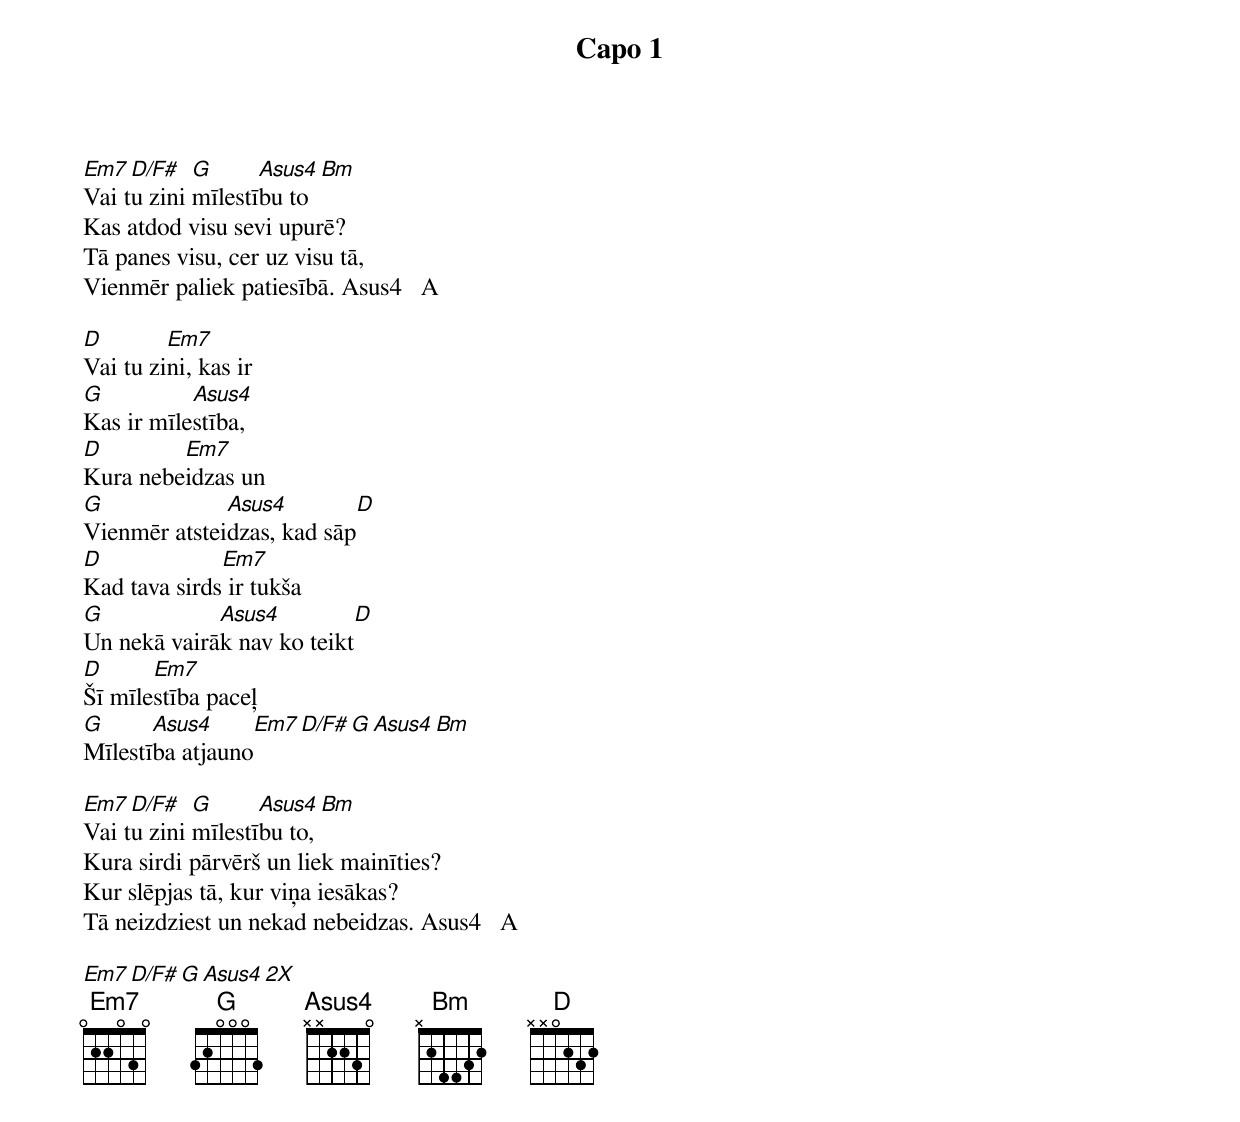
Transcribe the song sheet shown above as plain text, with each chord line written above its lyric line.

Capo 1

Em7  D/F#   G      Asus4  Bm
Vai tu zini mīlestību to
Kas atdod visu sevi upurē?
Tā panes visu, cer uz visu tā,
Vienmēr paliek patiesībā. Asus4   A

D        Em7
Vai tu zini, kas ir
G          Asus4
Kas ir mīlestība,
D        Em7
Kura nebeidzas un
G             Asus4              D
Vienmēr atsteidzas, kad sāp
D             Em7
Kad tava sirds ir tukša
G            Asus4            D
Un nekā vairāk nav ko teikt
D      Em7
Šī mīlestība paceļ
G      Asus4     Em7 D/F# G Asus4 Bm
Mīlestība atjauno

Em7  D/F#   G      Asus4  Bm
Vai tu zini mīlestību to,
Kura sirdi pārvērš un liek mainīties?
Kur slēpjas tā, kur viņa iesākas?
Tā neizdziest un nekad nebeidzas. Asus4   A

Em7 D/F# G Asus4    2X
